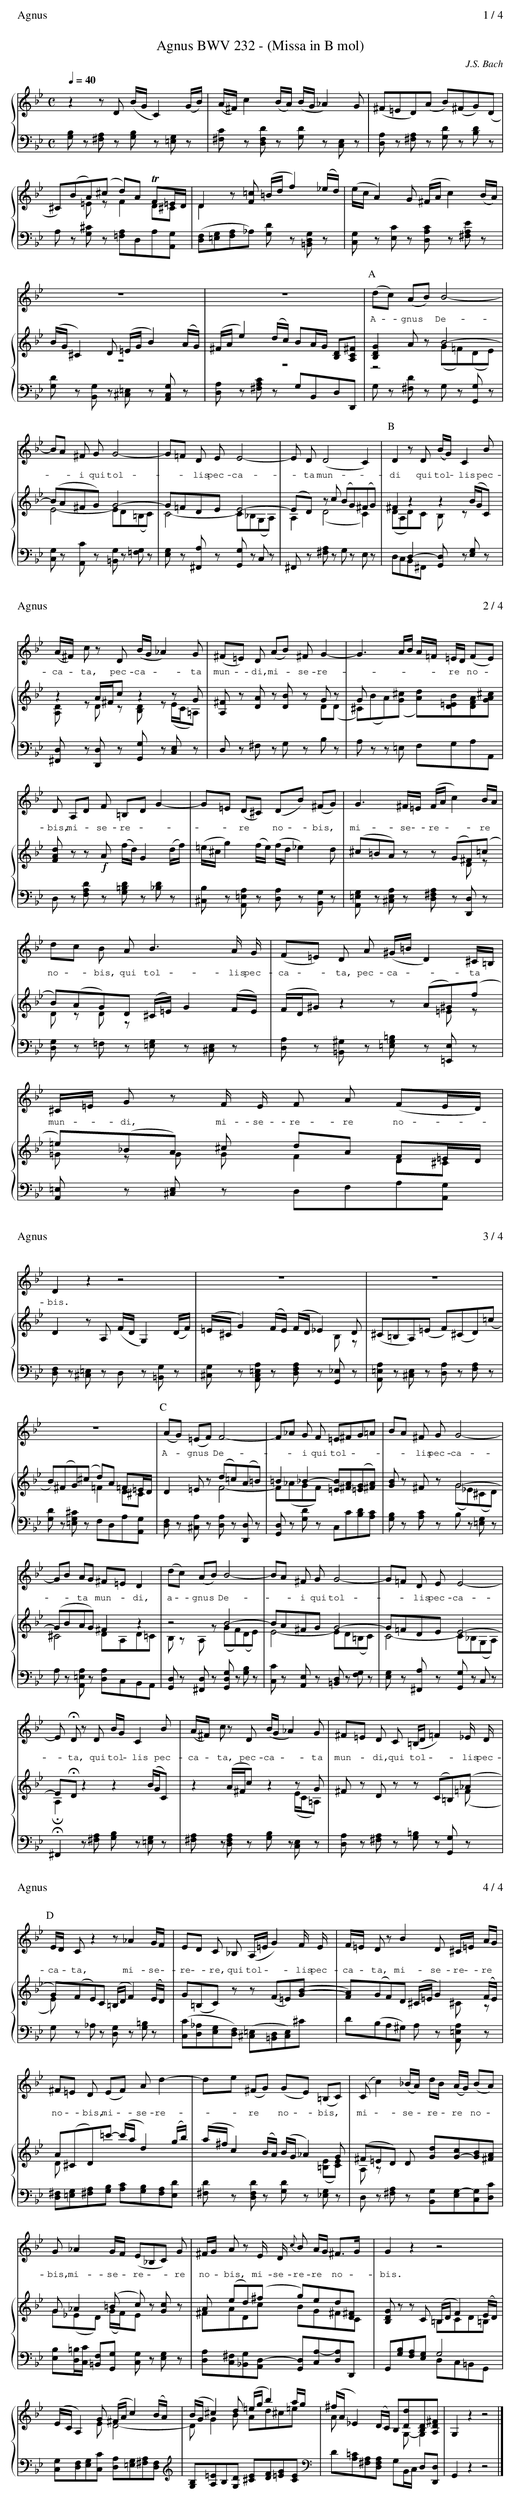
X:1
T:Agnus BWV 232 - (Missa in B mol)
C:J.S. Bach
L:1/8
Q:1/4=40
M:C
%%header "Agnus		$P / 4"
%%staves a {(1 2) 3}
K:Gm
V:a
X3|
w:
V:1
z2 zD (B/G/C2) (G/B/)|(A/^F/)c2 (B/A/) (B/G/_A2) G|(^F=ED)(A B)(^FG)(D|
V:2
X3|
V:3 %bass
[G,B,]z [^F,A,]z [G,B,]z [=E,G,]z|[^F,C]z [D,F,D]z [G,D]z [C,E,]z|\
	[D,A,]z [^F,A,]z [G,D]z [B,D]z|
V:a
Z3|
w:
V:1
^C)(BA)(^c d)A TF=E/D/|D2 z[F=c] (=B/d/f2) (_e/d/)|(e/c/A2) G (^F/A/c2) (B/A/)|
V:2
x2=Ez F2 D^C|D2x6|x8|
V:3
A,z [G,^C]z [=F,A,]D,A,[A,,G,]|([D,F,][=E,G,][F,A,]_A,) [G,D]z [=B,,D,G,]z|\
	[C,G,]z [E,C]z [D,A,C]z [^F,A,E]z|
V:a
Z2|[P:A](dc) (AB) B4-|
w:A -gnus*De-|
V:1
(B/G/^C2)D (=E/G/B2) (A/G/)|(^F/A/e2) (d/c/) BA/G/ [B,D][A,C^F]|[B,2D2G2] Az B4-|
V:2
z8|z8|z4 (G=F)(DE)|
V:3
[G,D]z [B,,G,]z [^C,=E,]z [A,,C,G,]z|[D,A,]z [^F,A,C]z G,B,,D,D,,|\
	G,z [^F,D]z G,z [G,,G,]z|
V:a
BA ^F G G4-|G=F D E E4-|E D (D4 C2)|[P:B]D2 z D (B/G/) C2 B|
w:--i qui tol-|--lis pec-ca-|-ta mun -|di qui tol -lis pec-|
V:1
(BA^FG) G4-|G=FDE E4-|(ED) zc (BG)(^FG)|^F2 z2 z2 (B/G/C)|
V:2
E4-ED(=B,C)|C4- C_B,(G,A,)|A,2 (D4 C2)|(DA,D)C B,z x2|
V:3
[C,G,]z [A,,C]z [=B,,G,]z [=F,G,]z|[E,G,]z [^F,,A,]z [G,,G,]z C,z|\
	^F,,z [^F,A,]z G,z E,z|\
	x2D,2- [G,,D,]z [E,G,]z\
		&D,C,B,,^F,, x4|
V:a
(A/^F/) c z D (B/G/ _A2) G|(^F=E) D (AB) ^F G2-|G3 A/B/ A/=F/ =E/D/ (FE)|
w:ca -ta, pec-ca --ta|mun -di, mi -se-re-|-----re*no -|
V:1
z2A/^F/c z2 zG|[A,^F]z [DA]z [DB]z Gz|Gx3 x4|
V:2
[A,D]z Dz [B,D]z (E/C/=A,)|x6 D(D|^C)(BA)([G^c] [Ad])[D=EB][DFA][GA^c]|
V:3
[^F,,D,]z [D,,D,]z [G,,G,]z [C,E,]z|D,z ^F,z G,z B,z|A,z z=E, F,G,A,A,,|
V:a
D A,D F =B,D G2-|G=E (D^C) (DB) (^FG)|G3 ^F/=E/ (F/A/ c2) B/A/|
w:bis, mi -se-re --|--re*no -bis,*|mi-se -re --re*|
V:1
[FAd]z z!f!A (f/d/)G2 (d/f/)|(=e/^c/g2) (f/e/) (f/d/_e2)d|(^c=BA)z z(G^F)(=c|
V:2
x8|x8|x6 Dz|
V:3
D,z [F,A,D]z [G,=B,D]z [_B,D]z|[^C,B,]z [A,,=E,A,]z [D,A,]z [B,,G,]z|\
	[A,,=E,G,]z [^C,E,A,]z [D,^F,A,]z [D,,D,]z|
V:a
dc B A B3 A/ G/|(F=E) D A (^G/=B/ D2) ^C/=B,/|^C/=E/ G z F/ E/ F A (FE/D/)|
w:no -bis, qui tol-lis pec-|ca -ta, pec-ca --ta*|mun -di, mi-se-re-re no --|
V:1
B)(AG)D (^C/=E/)G2 (F/E/)|(F/D/^G)z2 z(A^G)(f|=e)(_BA) ^c dA F=E/D/|
V:2
Dz Dz x4|x6 =Ez|=Gz G G F2D^C|
V:3
[D,G,]z =F,z [=E,G,]z [^C,E,]z|[D,A,]z [=B,,^G,]z [=E,G,=B,]z [=E,,E,]z|\
	[A,,=E,]z [^C,E,]z D,F,A,[A,,G,]|
V:a
D2 z2 z4|z8|z8|
w:bis.|||
V:1
D2 zA, (F/D/G,2) (D/F/)|(=E/^C/G2) (F/E/) (F/D/_E2) D|(^C=B,A,)(=E F)(^CD)(=c|
V:2
x8|x6B,z|x8|
V:3
[D,F,]z [^C,=E,]z D,z [=B,,G,]z|[^C,G,]z [A,,C,=E,A,]z [D,F,A,]z [G,,_E,]z|\
	[A,,=E,A,]z [^C,E,]z [D,A,]z [F,A,]z|
V:a
z8|[P:C](AG) (=EF) F4-|F_A G F =E^FG=A|BA ^F G G4-|
w:A -gnus*De-|--i qui tol ---|--lis pec-ca-|
V:1
B)(^FG)(^c d)A =F=E/D/|D2 =Ez (d=c)(A=B)|=B2 _B2- [=EB][^FA]([=EG][^FA])|[GB]z ^Fz G4-|
V:2
x4 =F2 D^C|x4 F4-|F(_AGF) x4|x4 (G_E)(^CD)|
V:3
[G,D]z [=E,G,^C]z F,D,A,[A,,G,]|[D,F,]z [^C,A,]z [D,A,]z [D,,D,]z|\
	[G,,D,]z [G,D]z C,C[B,D][A,C]|\
	[G,B,]z [A,C]z B,z [=E,G,]z|
V:a
GB AG ^F=E D2|(dc) (AB) B4-|BA ^F G G4-|G=F D E E4-|
w:--ta*mun -di,|a -gnus*De-|--i qui tol-|--lis pec-ca-|
V:1
(GBAG) ^F2 z2|z4 B4-|BA^FG G4-|G=FDE E4-|
V:2
^C4 DA,D=C|B,z A,z (GF)(DE)|E4- ED(=B,C)|C4- C_B,(G,A,)|
V:3
A,z [A,,=E,A,]z [D,A,]C,B,,A,,|[G,,D,]z [^F,,D,]z [G,,D,G,]z [G,B,]z|\
	[C,C]z [A,,E,]z [=B,,D,]z [F,G,]z|\
	[E,G,]z [^F,,A,]z [G,,G,]z C,z|
V:a
E HD z D B/G/ C2 B|(A/^F/) c z D (B/G/ _A2) G|^F=E D C (=B,/D/ =F2) _E/ D/|
w:-ta, qui tol -lis pec-|ca -ta, pec-ca --ta|mun -di, qui tol --lis pec-|
V:1
EHDz2 z2 (B/G/C)|z2 (A/^F/c) z2 zG|^Fz Dz z(C=B,)(_A|
V:2
HA,2 x6|x6 (E/C/=A,)|x7(=F|
V:3
H^F,,2 z[^F,A,] [G,B,]z [=E,G,]z|[^F,A,]z [D,F,A,]z [G,B,]z [C,E,]z|\
	[D,A,]z [^F,A,]z [G,=B,]z [G,,G,]z|
V:a
[P:D]E/D/ C z2 z_A2 G/F/|ED C _B, (A,/=E/ G2) F/ E/|F/=E/ D z B2 D ^C/=E/ A/G/|
w:ca -ta, mi-se -|re -re, qui tol --lis pec-|ca -ta, mi-se-re -re*|
V:1
G)(FE)C (=B,/D/F2) (E/D/)|G(=B,C)z z(F=E)[(G(B]|[F)A)](GF)D (^C/=E/G2) (F/E/)|
V:2
E)x7|x8|x6 ^Cz|
V:3
G,z _A,z [D,G,]z [G,=B,]z|([C,C][D,_A,][E,G,][D,F,]) ([^C,=E,][=B,,D,][C,E,])^C|\
	D(B,A,^G,) A,z [A,,=E,A,]z|
V:a
^F=E D (EF) A d2-|de (^FG) (GE) (=B,C)|(C c2) (_B/A/) d/B/ (A/G/) (BA)|
w:no -bis, mi -se-re-|--re*no -bis,*|mi -se -re -re*no -|
V:1
A(^CD)=c'- (c'/a/d2) (g/b/)|(a/^f/c2) (B/A/) (B/G/_A2) G|(^F=ED) D [Gd][G-c][GB][^FA]|
V:2
D x7|x6 ([=B,E][CE])|A,z x6|
V:3
[D,^F,][=E,G,][^F,A,][G,B,] [A,C][G,B,][F,A,][E,D]|[^F,D]z [D,F,D]z [G,D]z [_E,G,]z|\
	D,z [^F,A,]z [B,,G,][E,G,-][C,G,][D,C]|
V:a
G_A2 G/F/ (E_B,C) G|^F/G/ A z E/ D/ {c}B A/G/ ^F3/G/|G2 z2 z4|
w:bis, mi-se -re --re|no -bis, mi-se-re-re*no -|bis.|
V:1
G_A2(=B c)z [Gc]z|A (ed)(^f g)ed[D^F]|[B,DG]z zC (=B,/D/F2) (E/D/)|
V:2
G(_ED) (G/F/)Ez x2|^FADc BG^FC|x4 =B,CD=B,|
V:3
[E,B,][D,/=B,/][C,/C/] [=B,,F,][G,,G,] [C,G,]z [E,G,]z|\
	[D,A,][C,^F,][_B,,G,][A,,D,-] [G,,D,][C,A,-][D,A,]D,,|\
	G,,[G,B,][F,A,][E,G,] G,4\
		&x4 D,C,=B,,G,,|
V:a
z8|z8|z8|z8|]
V:1
(E/C/A,2) G (^F/A/c2) (B/A/)|(B/G/^c2) d (=e/g/b2) a/g/|\
	(^f/A/_E2) (D/C/) B,[Dd][B,D][A,D^F]|\
	G,2 z2 z4|]
V:2
x3E D4-|DG2B Ad^c=e|Ax4G,-G,2|x8|]
V:3
[C,G,][D,F,][E,G,][C,C] [D,A,][=E,G,][^F,A,][D,F,]|\
	[G,B,][A,=E2]B,[G,D] [^CE][DF][=EG][CE]|\
	D[A,=C][^F,A,][D,F,A,] G,B,,/C,/ D,[D,,D,]|G,,2 z2 z4|]
